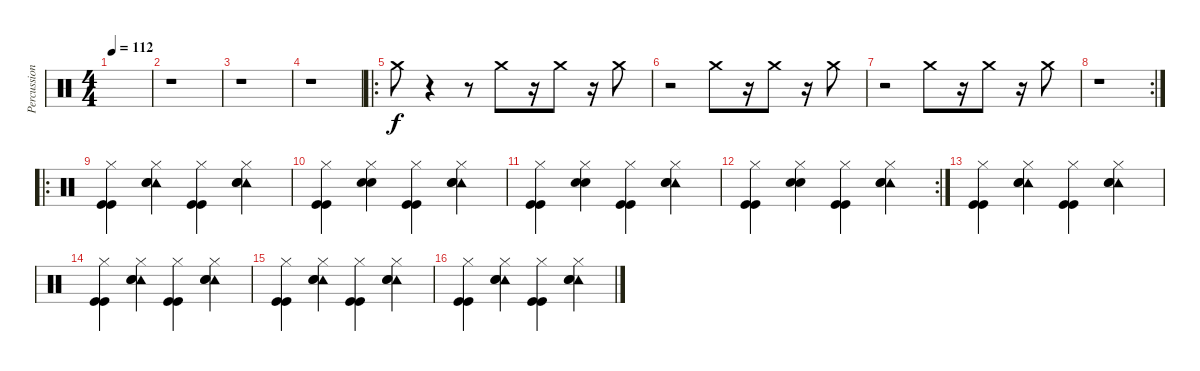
\track ("Percussion" "Percussion") {instrument percussion}
\staff {score}
\articulation defaults
\ts (4 4)
\tempo 112
\clef neutral
\ks c
|
r.1 |
r.1 |
r.1 |
\ro "Crash medium (hit)".8
r.4 r.8 "Crash medium (hit)".8 r.16 "Crash medium (hit)".8 r.16 "Crash medium (hit)".8 |
r.2 "Crash medium (hit)".8 r.16 "Crash medium (hit)".8 r.16 "Crash medium (hit)".8 |
r.2 "Crash medium (hit)".8 r.16 "Crash medium (hit)".8 r.16 "Crash medium (hit)".8 |
\rc 2
r.1 |
\ro
("Hi-Hat (closed)" "Kick (hit)" "Kick (hit)").4 ("Tambourine (hit)" "Hi-Hat (closed)" "Electric Snare (hit)" "Electric Snare (hit)").4 ("Hi-Hat (closed)" "Kick (hit)" "Kick (hit)").4 ("Tambourine (hit)" "Hi-Hat (closed)" "Electric Snare (hit)" "Electric Snare (hit)").4 |
("Hi-Hat (closed)" "Kick (hit)" "Kick (hit)").4 ("Hi-Hat (closed)" "Electric Snare (hit)" "Electric Snare (hit)").4 ("Hi-Hat (closed)" "Kick (hit)" "Kick (hit)").4 ("Tambourine (hit)" "Hi-Hat (closed)" "Electric Snare (hit)" "Electric Snare (hit)").4 |
("Hi-Hat (closed)" "Kick (hit)" "Kick (hit)").4 ("Hi-Hat (closed)" "Electric Snare (hit)" "Electric Snare (hit)").4 ("Hi-Hat (closed)" "Kick (hit)" "Kick (hit)").4 ("Tambourine (hit)" "Hi-Hat (closed)" "Electric Snare (hit)" "Electric Snare (hit)").4 |
\rc 2
("Hi-Hat (closed)" "Kick (hit)" "Kick (hit)").4 ("Hi-Hat (closed)" "Electric Snare (hit)" "Electric Snare (hit)").4 ("Hi-Hat (closed)" "Kick (hit)" "Kick (hit)").4 ("Tambourine (hit)" "Hi-Hat (closed)" "Electric Snare (hit)" "Electric Snare (hit)").4 |
("Hi-Hat (closed)" "Kick (hit)" "Kick (hit)").4 ("Tambourine (hit)" "Hi-Hat (closed)" "Electric Snare (hit)" "Electric Snare (hit)").4 ("Hi-Hat (closed)" "Kick (hit)" "Kick (hit)").4 ("Tambourine (hit)" "Hi-Hat (closed)" "Electric Snare (hit)" "Electric Snare (hit)").4 |
("Hi-Hat (closed)" "Kick (hit)" "Kick (hit)").4 ("Tambourine (hit)" "Hi-Hat (closed)" "Electric Snare (hit)" "Electric Snare (hit)").4 ("Hi-Hat (closed)" "Kick (hit)" "Kick (hit)").4 ("Tambourine (hit)" "Hi-Hat (closed)" "Electric Snare (hit)" "Electric Snare (hit)").4 |
("Hi-Hat (closed)" "Kick (hit)" "Kick (hit)").4 ("Tambourine (hit)" "Hi-Hat (closed)" "Electric Snare (hit)" "Electric Snare (hit)").4 ("Hi-Hat (closed)" "Kick (hit)" "Kick (hit)").4 ("Tambourine (hit)" "Hi-Hat (closed)" "Electric Snare (hit)" "Electric Snare (hit)").4 |
("Hi-Hat (closed)" "Kick (hit)" "Kick (hit)").4 ("Tambourine (hit)" "Hi-Hat (closed)" "Electric Snare (hit)" "Electric Snare (hit)").4 ("Hi-Hat (closed)" "Kick (hit)" "Kick (hit)").4 ("Tambourine (hit)" "Hi-Hat (closed)" "Electric Snare (hit)" "Electric Snare (hit)").4
